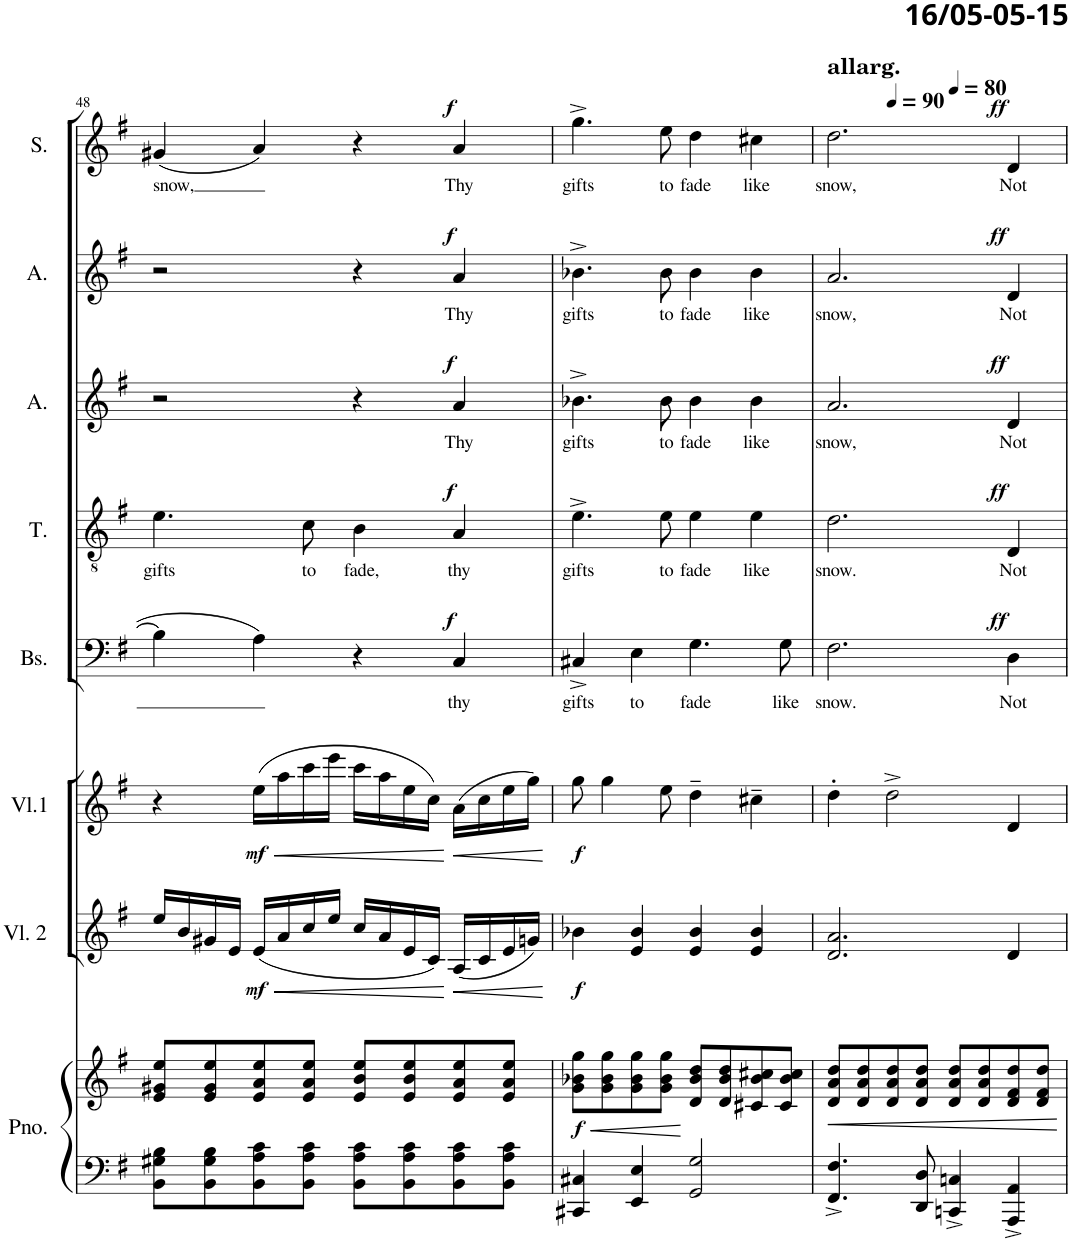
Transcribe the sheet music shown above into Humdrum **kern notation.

**kern	**kern	**dynam	**kern	**dynam	**kern	**dynam	**kern	**text	**dynam	**kern	**text	**dynam	**kern	**text	**dynam	**kern	**text	**dynam	**kern	**text	**dynam
*part8	*part8	*part8	*part7	*part7	*part6	*part6	*part5	*part5	*part5	*part4	*part4	*part4	*part3	*part3	*part3	*part2	*part2	*part2	*part1	*part1	*part1
*staff9	*staff8	*staff8/9	*staff7	*staff7	*staff6	*staff6	*staff5	*staff5	*staff5	*staff4	*staff4	*staff4	*staff3	*staff3	*staff3	*staff2	*staff2	*staff2	*staff1	*staff1	*staff1
*I"Piano	*	*	*I"Viool 2	*	*I"Viool 1	*	*I"Bas	*	*	*I"Tenor	*	*	*I"Alt	*	*	*I"Alt	*	*	*I"Sopraan	*	*
*I'Pno.	*	*	*I'Vl. 2	*	*I'Vl.1	*	*I'Bs.	*	*	*I'T.	*	*	*I'A.	*	*	*I'A.	*	*	*I'S.	*	*
!!LO:PB:g=z
*clefF4	*clefG2	*	*clefG2	*	*clefG2	*	*clefF4	*	*	*clefGv2	*	*	*clefG2	*	*	*clefG2	*	*	*clefG2	*	*
*k[f#]	*k[f#]	*	*k[f#]	*	*k[f#]	*	*k[f#]	*	*	*k[f#]	*	*	*k[f#]	*	*	*k[f#]	*	*	*k[f#]	*	*
*M4/4	*M4/4	*	*M4/4	*	*M4/4	*	*M4/4	*	*	*M4/4	*	*	*M4/4	*	*	*M4/4	*	*	*M4/4	*	*
=48	=48	=48	=48	=48	=48	=48	=48	=48	=48	=48	=48	=48	=48	=48	=48	=48	=48	=48	=48	=48	=48
!	!	!	!	!	!	!	!	!	!	!	!LO:LY:b	!	!	!	!	!	!	!	!	!LO:LY:b	!
8BB\ 8G#X\ 8B\L	8e/ 8g#X/ 8ee/L	.	16ee/LL	.	4r	.	4B\]	.	.	4.e\	gifts	.	2r	.	.	2r	.	.	(4g#X/	snow,	.
.	.	.	16b/	.	.	.	.	.	.	.	.	.	.	.	.	.	.	.	.	.	.
8BB\ 8G#\ 8B\	8e/ 8g#/ 8ee/	.	16g#X/	.	.	.	.	.	.	.	.	.	.	.	.	.	.	.	.	.	.
.	.	.	16e/JJ	.	.	.	.	.	.	.	.	.	.	.	.	.	.	.	.	.	.
!	!	!	!	!LO:HP:b	!	!LO:HP:b	!	!	!	!	!	!	!	!	!	!	!	!	!	!	!
!	!	!	!	!LO:DY:n=1:b	!	!LO:DY:n=1:b	!	!	!	!	!	!	!	!	!	!	!	!	!	!	!
8BB\ 8A\ 8c\	8e/ 8a/ 8ee/	.	(16e/LL	< mf	(16ee\LL	< mf	4A\	.	.	.	.	.	.	.	.	.	.	.	4a/)	.	.
.	.	.	16a/	.	16aa\	.	.	.	.	.	.	.	.	.	.	.	.	.	.	.	.
!	!	!	!	!	!	!	!	!	!	!	!LO:LY:b	!	!	!	!	!	!	!	!	!	!
8BB\ 8A\ 8c\J	8e/ 8a/ 8ee/J	.	16cc/	.	16ccc\	.	.	.	.	8c\	to	.	.	.	.	.	.	.	.	.	.
.	.	.	16ee/JJ	.	16eee\JJ	.	.	.	.	.	.	.	.	.	.	.	.	.	.	.	.
!	!	!	!	!	!	!	!	!	!	!	!LO:LY:b	!	!	!	!	!	!	!	!	!	!
8BB\ 8A\ 8c\L	8e/ 8b/ 8ee/L	.	16cc/LL	.	16ccc\LL	.	4r	.	.	4B\	fade,	.	4r	.	.	4r	.	.	4r	.	.
.	.	.	16a/	.	16aa\	.	.	.	.	.	.	.	.	.	.	.	.	.	.	.	.
8BB\ 8A\ 8c\	8e/ 8b/ 8ee/	.	16e/	.	16ee\	.	.	.	.	.	.	.	.	.	.	.	.	.	.	.	.
.	.	.	16c/JJ)	.	16cc\JJ)	.	.	.	.	.	.	.	.	.	.	.	.	.	.	.	.
!	!	!	!	!LO:HP:n=1:b	!	!LO:HP:n=1:b	!	!LO:LY:b	!LO:DY:a	!	!LO:LY:b	!LO:DY:a	!	!LO:LY:b	!LO:DY:a	!	!LO:LY:b	!LO:DY:a	!	!LO:LY:b	!LO:DY:a
8BB\ 8A\ 8c\	8e/ 8a/ 8ee/	.	(16A/LL	[ <	(16a\LL	[ <	4C/	thy	f	4A/	thy	f	4a/	Thy	f	4a/	Thy	f	4a/	Thy	f
.	.	.	16c/	.	16cc\	.	.	.	.	.	.	.	.	.	.	.	.	.	.	.	.
8BB\ 8A\ 8c\J	8e/ 8a/ 8ee/J	.	16e/	.	16ee\	.	.	.	.	.	.	.	.	.	.	.	.	.	.	.	.
.	.	.	16gn/JJ)	.	16gg\JJ)	.	.	.	.	.	.	.	.	.	.	.	.	.	.	.	.
.	.	.	.	[	.	[	.	.	.	.	.	.	.	.	.	.	.	.	.	.	.
=49	=49	=49	=49	=49	=49	=49	=49	=49	=49	=49	=49	=49	=49	=49	=49	=49	=49	=49	=49	=49	=49
!	!	!LO:HP:b	!	!	!	!	!	!LO:LY:b	!	!	!LO:LY:b	!	!	!LO:LY:b	!	!	!LO:LY:b	!	!	!LO:LY:b	!
!	!	!LO:DY:n=1:b	!	!LO:DY:b	!	!LO:DY:b	!	!	!	!	!	!	!	!	!	!	!	!	!	!	!
4CC#X/ 4C#X/	8g\ 8b-X\ 8gg\L	< f	4b-X\	f	8gg\	f	4C#X^/	gifts	.	4.e^\	gifts	.	4.b-X^\	gifts	.	4.b-X^\	gifts	.	4.gg^\	gifts	.
.	8g\ 8b-\ 8gg\	.	.	.	4gg\	.	.	.	.	.	.	.	.	.	.	.	.	.	.	.	.
!	!	!	!	!	!	!	!	!LO:LY:b	!	!	!	!	!	!	!	!	!	!	!	!	!
4EE/ 4E/	8g\ 8b-\ 8gg\	.	4e/ 4b-/	.	.	.	4E\	to	.	.	.	.	.	.	.	.	.	.	.	.	.
!	!	!	!	!	!	!	!	!	!	!	!LO:LY:b	!	!	!LO:LY:b	!	!	!LO:LY:b	!	!	!LO:LY:b	!
.	8g\ 8b-\ 8gg\J	.	.	.	8ee\	.	.	.	.	8e\	to	.	8b-\	to	.	8b-\	to	.	8ee\	to	.
!	!	!	!	!	!	!	!	!LO:LY:b	!	!	!LO:LY:b	!	!	!LO:LY:b	!	!	!LO:LY:b	!	!	!LO:LY:b	!
2GG/ 2G/	8d/ 8b-/ 8dd/L	[	4e/ 4b-/	.	4dd~\	.	4.G\	fade	.	4e\	fade	.	4b-\	fade	.	4b-\	fade	.	4dd\	fade	.
.	8d/ 8b-/ 8dd/	.	.	.	.	.	.	.	.	.	.	.	.	.	.	.	.	.	.	.	.
!	!	!	!	!	!	!	!	!	!	!	!LO:LY:b	!	!	!LO:LY:b	!	!	!LO:LY:b	!	!	!LO:LY:b	!
.	8c#X/ 8b-/ 8cc#X/	.	4e/ 4b-/	.	4cc#X~\	.	.	.	.	4e\	like	.	4b-\	like	.	4b-\	like	.	4cc#X\	like	.
!	!	!	!	!	!	!	!	!LO:LY:b	!	!	!	!	!	!	!	!	!	!	!	!	!
.	8c#/ 8b-/ 8cc#/J	.	.	.	.	.	8G\	like	.	.	.	.	.	.	.	.	.	.	.	.	.
=50	=50	=50	=50	=50	=50	=50	=50	=50	=50	=50	=50	=50	=50	=50	=50	=50	=50	=50	=50	=50	=50
!	!	!	!	!	!	!	!	!	!	!	!	!	!	!	!	!	!	!	!LO:TX:a:t=allarg.	!	!
!	!	!LO:HP:b	!	!	!	!	!	!LO:LY:b	!	!	!LO:LY:b	!	!	!LO:LY:b	!	!	!LO:LY:b	!	!	!LO:LY:b	!
*	*	*	*	*	*	*	*	*	*	*	*	*	*	*	*	*	*	*	*^	*	*
*	*	*	*	*	*	*	*	*	*	*	*	*	*	*	*	*	*	*	*	*^	*	*
4.FF#/^ 4.F#/^	8d/ 8a/ 8dd/L	<	2.d/ 2.a/	.	4dd'\	.	2.F#\	snow.	.	2.d\	snow.	.	2.a/	snow,	.	2.a/	snow,	.	2.dd\	4ryy	2ryy	snow,	.
.	8d/ 8a/ 8dd/	.	.	.	.	.	.	.	.	.	.	.	.	.	.	.	.	.	.	.	.	.	.
*	*	*	*	*	*	*	*	*	*	*	*	*	*	*	*	*	*	*	*MM90	*	*	*	*
.	8d/ 8a/ 8dd/	.	.	.	2dd^\	.	.	.	.	.	.	.	.	.	.	.	.	.	.	2.ryy	.	.	.
8DD/ 8D/	8d/ 8a/ 8dd/J	.	.	.	.	.	.	.	.	.	.	.	.	.	.	.	.	.	.	.	.	.	.
*	*	*	*	*	*	*	*	*	*	*	*	*	*	*	*	*	*	*	*MM80	*	*	*	*
4CCn/^ 4Cn/^	8d/ 8a/ 8dd/L	.	.	.	.	.	.	.	.	.	.	.	.	.	.	.	.	.	.	.	2ryy	.	.
.	8d/ 8a/ 8dd/	.	.	.	.	.	.	.	.	.	.	.	.	.	.	.	.	.	.	.	.	.	.
!	!	!	!	!	!	!	!	!LO:LY:b	!LO:DY:a	!	!LO:LY:b	!LO:DY:a	!	!LO:LY:b	!LO:DY:a	!	!LO:LY:b	!LO:DY:a	!	!	!	!LO:LY:b	!LO:DY:a
4AAA/^ 4AA/^	8d/ 8f#/ 8dd/	.	4d/	.	4d/	.	4D\	Not	ff	4D/	Not	ff	4d/	Not	ff	4d/	Not	ff	4d/	.	.	Not	ff
.	8d/ 8f#/ 8dd/J	.	.	.	.	.	.	.	.	.	.	.	.	.	.	.	.	.	.	.	.	.	.
.	.	[	.	.	.	.	.	.	.	.	.	.	.	.	.	.	.	.	.	.	.	.	.
*	*	*	*	*	*	*	*	*	*	*	*	*	*	*	*	*	*	*	*v	*v	*v	*	*
=	=	=	=	=	=	=	=	=	=	=	=	=	=	=	=	=	=	=	=	=	=
*-	*-	*-	*-	*-	*-	*-	*-	*-	*-	*-	*-	*-	*-	*-	*-	*-	*-	*-	*-	*-	*-
